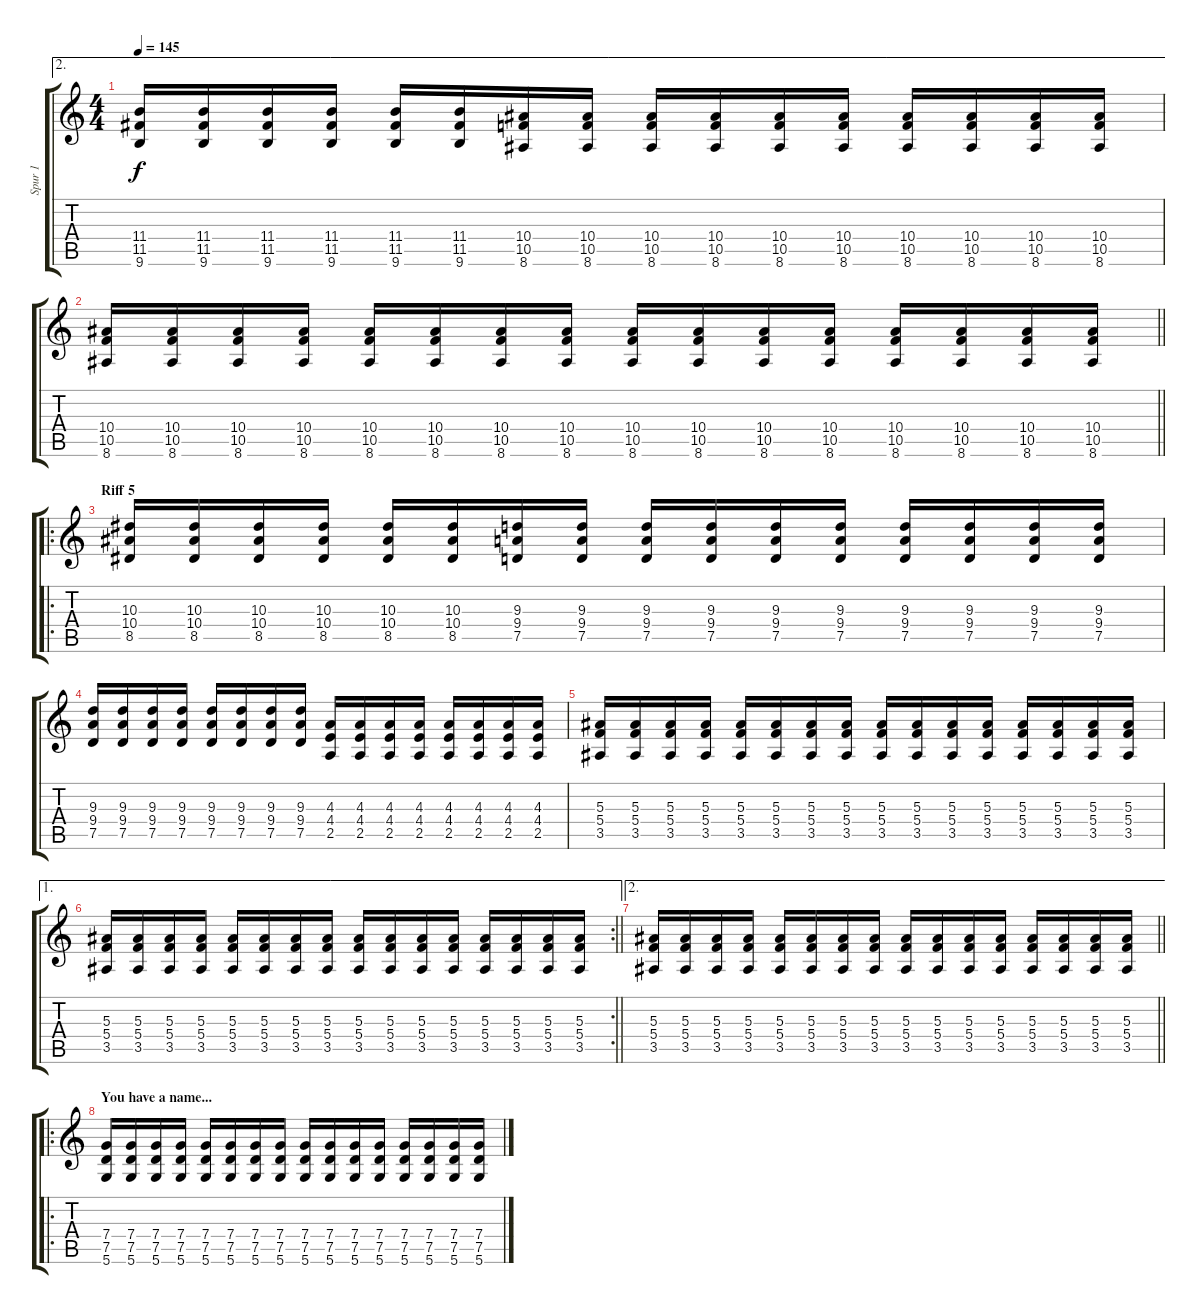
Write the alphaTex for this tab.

\track ("Spur 1" "Spur 1") {instrument distortionguitar}
\staff {score tabs}
\tuning (D4 A3 F3 C3 G2 D2) {hide}
\ae 2
\ts (4 4)
\tempo 145
\clef g2
\ks c
(11.4 11.5 9.6).16{dy f} (11.4 11.5 9.6).16 (11.4 11.5 9.6).16 (11.4 11.5 9.6).16 (11.4 11.5 9.6).16 (11.4 11.5 9.6).16 (10.4 10.5 8.6).16 (10.4 10.5 8.6).16 (10.4 10.5 8.6).16 (10.4 10.5 8.6).16 (10.4 10.5 8.6).16 (10.4 10.5 8.6).16 (10.4 10.5 8.6).16 (10.4 10.5 8.6).16 (10.4 10.5 8.6).16 (10.4 10.5 8.6).16 |
\barLineRight lightlight
(10.4 10.5 8.6).16 (10.4 10.5 8.6).16 (10.4 10.5 8.6).16 (10.4 10.5 8.6).16 (10.4 10.5 8.6).16 (10.4 10.5 8.6).16 (10.4 10.5 8.6).16 (10.4 10.5 8.6).16 (10.4 10.5 8.6).16 (10.4 10.5 8.6).16 (10.4 10.5 8.6).16 (10.4 10.5 8.6).16 (10.4 10.5 8.6).16 (10.4 10.5 8.6).16 (10.4 10.5 8.6).16 (10.4 10.5 8.6).16 |
\ro
\section ("" "Riff 5")
(10.3 10.4 8.5).16 (10.3 10.4 8.5).16 (10.3 10.4 8.5).16 (10.3 10.4 8.5).16 (10.3 10.4 8.5).16 (10.3 10.4 8.5).16 (9.3 9.4 7.5).16 (9.3 9.4 7.5).16 (9.3 9.4 7.5).16 (9.3 9.4 7.5).16 (9.3 9.4 7.5).16 (9.3 9.4 7.5).16 (9.3 9.4 7.5).16 (9.3 9.4 7.5).16 (9.3 9.4 7.5).16 (9.3 9.4 7.5).16 |
(9.3 9.4 7.5).16 (9.3 9.4 7.5).16 (9.3 9.4 7.5).16 (9.3 9.4 7.5).16 (9.3 9.4 7.5).16 (9.3 9.4 7.5).16 (9.3 9.4 7.5).16 (9.3 9.4 7.5).16 (4.3 4.4 2.5).16 (4.3 4.4 2.5).16 (4.3 4.4 2.5).16 (4.3 4.4 2.5).16 (4.3 4.4 2.5).16 (4.3 4.4 2.5).16 (4.3 4.4 2.5).16 (4.3 4.4 2.5).16 |
(5.3 5.4 3.5).16 (5.3 5.4 3.5).16 (5.3 5.4 3.5).16 (5.3 5.4 3.5).16 (5.3 5.4 3.5).16 (5.3 5.4 3.5).16 (5.3 5.4 3.5).16 (5.3 5.4 3.5).16 (5.3 5.4 3.5).16 (5.3 5.4 3.5).16 (5.3 5.4 3.5).16 (5.3 5.4 3.5).16 (5.3 5.4 3.5).16 (5.3 5.4 3.5).16 (5.3 5.4 3.5).16 (5.3 5.4 3.5).16 |
\ae 1
\rc 2
\barLineRight lightlight
(5.3 5.4 3.5).16 (5.3 5.4 3.5).16 (5.3 5.4 3.5).16 (5.3 5.4 3.5).16 (5.3 5.4 3.5).16 (5.3 5.4 3.5).16 (5.3 5.4 3.5).16 (5.3 5.4 3.5).16 (5.3 5.4 3.5).16 (5.3 5.4 3.5).16 (5.3 5.4 3.5).16 (5.3 5.4 3.5).16 (5.3 5.4 3.5).16 (5.3 5.4 3.5).16 (5.3 5.4 3.5).16 (5.3 5.4 3.5).16 |
\ae 2
\barLineRight lightlight
(5.3 5.4 3.5).16 (5.3 5.4 3.5).16 (5.3 5.4 3.5).16 (5.3 5.4 3.5).16 (5.3 5.4 3.5).16 (5.3 5.4 3.5).16 (5.3 5.4 3.5).16 (5.3 5.4 3.5).16 (5.3 5.4 3.5).16 (5.3 5.4 3.5).16 (5.3 5.4 3.5).16 (5.3 5.4 3.5).16 (5.3 5.4 3.5).16 (5.3 5.4 3.5).16 (5.3 5.4 3.5).16 (5.3 5.4 3.5).16 |
\ro
\section ("" "You have a name...")
(7.4 7.5 5.6).16 (7.4 7.5 5.6).16 (7.4 7.5 5.6).16 (7.4 7.5 5.6).16 (7.4 7.5 5.6).16 (7.4 7.5 5.6).16 (7.4 7.5 5.6).16 (7.4 7.5 5.6).16 (7.4 7.5 5.6).16 (7.4 7.5 5.6).16 (7.4 7.5 5.6).16 (7.4 7.5 5.6).16 (7.4 7.5 5.6).16 (7.4 7.5 5.6).16 (7.4 7.5 5.6).16 (7.4 7.5 5.6).16
